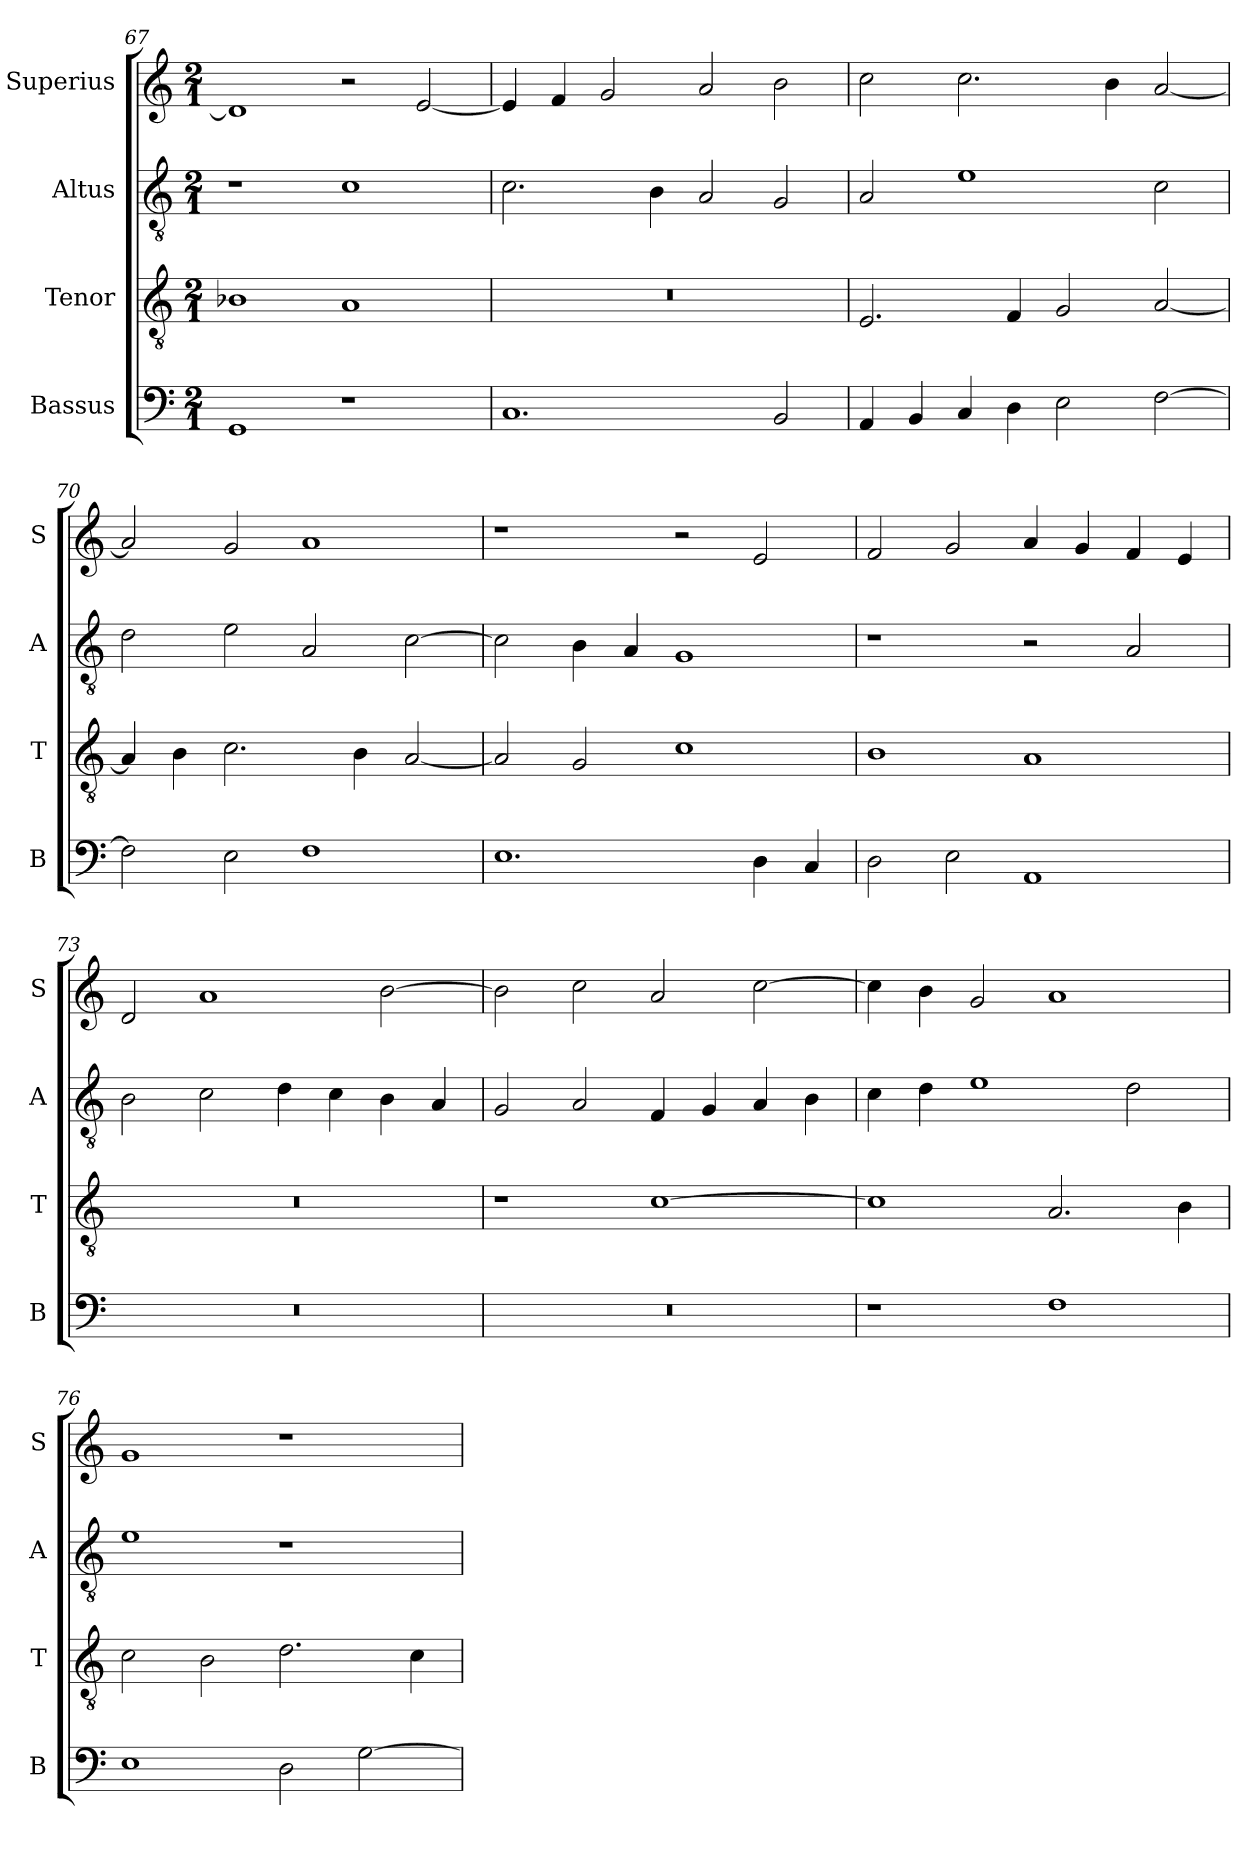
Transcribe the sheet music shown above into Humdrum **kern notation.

**kern	**kern	**kern	**kern
*part4	*part3	*part2	*part1
*staff4	*staff3	*staff2	*staff1
*I"Bassus	*I"Tenor	*I"Altus	*I"Superius
*I'B	*I'T	*I'A	*I'S
*clefF4	*clefGv2	*clefGv2	*clefG2
*k[]	*k[]	*k[]	*k[]
*C:	*C:	*C:	*C:
*M2/1	*M2/1	*M2/1	*M2/1
=67	=67	=67	=67
1GG	1B-X	1r	1d]
1r	1A	1c	2r
.	.	.	[2e
=68	=68	=68	=68
1.C	0r	2.c	4e]
.	.	.	4f
.	.	.	2g
.	.	4B	.
.	.	2A	2a
2BB	.	2G	2b
=69	=69	=69	=69
4AA	2.E	2A	2cc
4BB	.	.	.
4C	.	1e	2.cc
4D	4F	.	.
2E	2G	.	.
.	.	.	4b
[2F	[2A	2c	[2a
=70	=70	=70	=70
2F]	4A]	2d	2a]
.	4B	.	.
2E	2.c	2e	2g
1F	.	2A	1a
.	4B	.	.
.	[2A	[2c	.
=71	=71	=71	=71
1.E	2A]	2c]	1r
.	2G	4B	.
.	.	4A	.
.	1c	1G	2r
4D	.	.	2e
4C	.	.	.
=72	=72	=72	=72
2D	1B	1r	2f
2E	.	.	2g
1AA	1A	2r	4a
.	.	.	4g
.	.	2A	4f
.	.	.	4e
=73	=73	=73	=73
0r	0r	2B	2d
.	.	2c	1a
.	.	4d	.
.	.	4c	.
.	.	4B	[2b
.	.	4A	.
=74	=74	=74	=74
0r	1r	2G	2b]
.	.	2A	2cc
.	[1c	4F	2a
.	.	4G	.
.	.	4A	[2cc
.	.	4B	.
=75	=75	=75	=75
1r	1c]	4c	4cc]
.	.	4d	4b
.	.	1e	2g
1F	2.A	.	1a
.	.	2d	.
.	4B	.	.
=76	=76	=76	=76
1E	2c	1e	1g
.	2B	.	.
2D	2.d	1r	1r
[2G	.	.	.
.	4c	.	.
=	=	=	=
*-	*-	*-	*-
